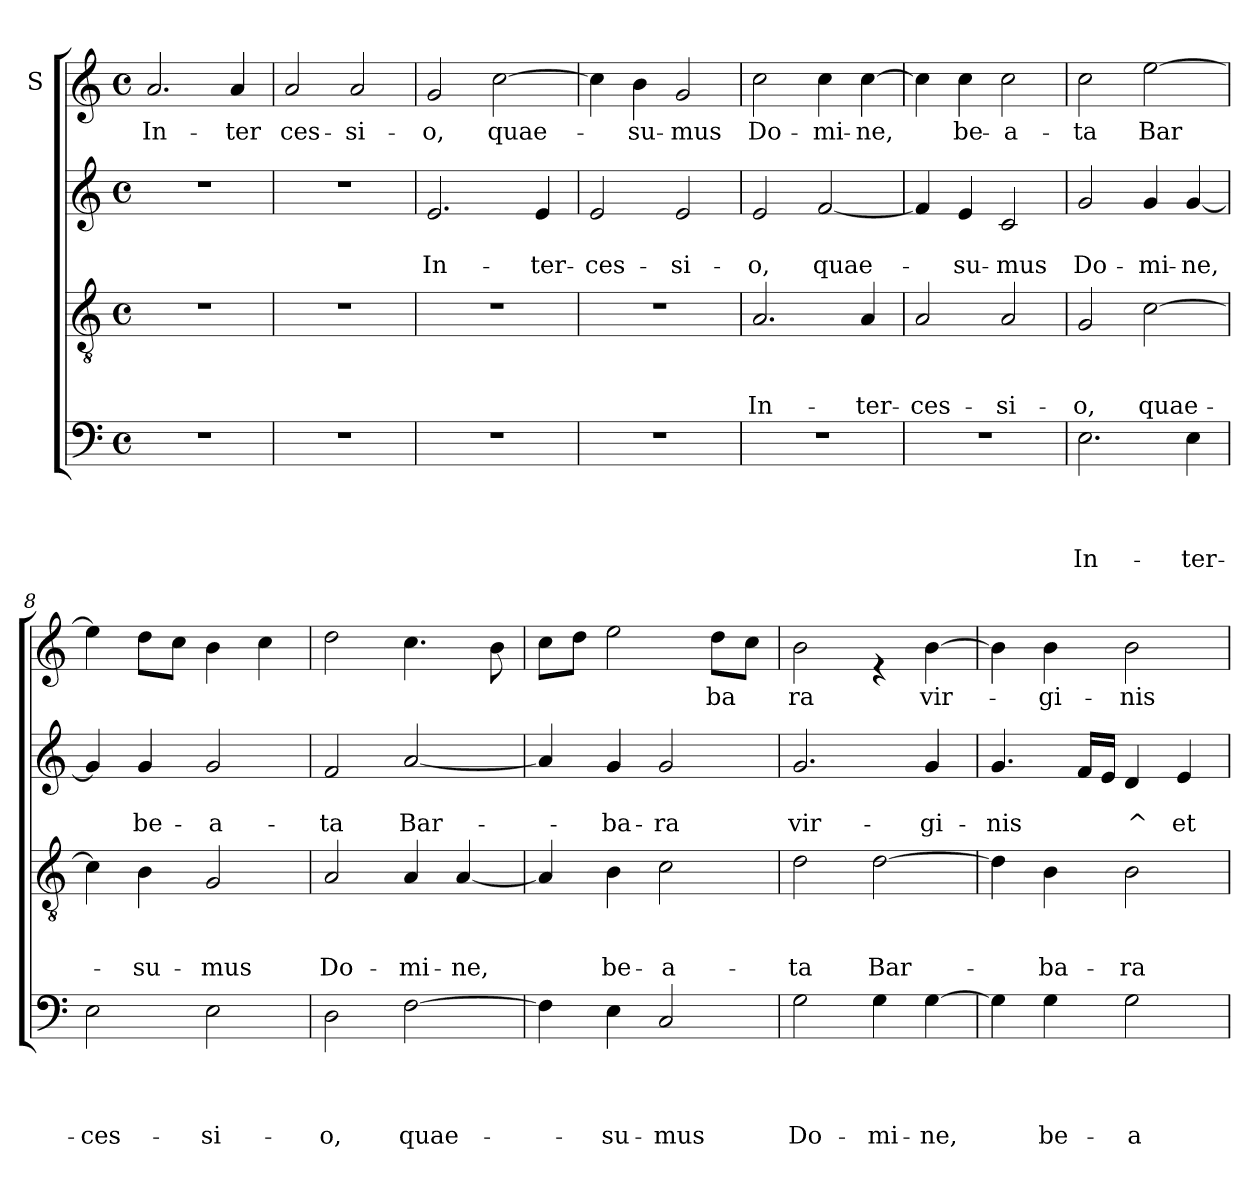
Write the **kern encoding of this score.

**kern	**text	**text	**text	**text	**kern	**text	**text	**text	**kern	**text	**text	**kern	**text
*part4	*part4	*part4	*part4	*part4	*part3	*part3	*part3	*part3	*part2	*part2	*part2	*part1	*part1
*staff4	*staff4	*staff4	*staff4	*staff4	*staff3	*staff3	*staff3	*staff3	*staff2	*staff2	*staff2	*staff1	*staff1
*	*	*	*	*	*	*	*	*	*	*	*	*I"S	*
*clefF4	*	*	*	*	*clefGv2	*	*	*	*clefG2	*	*	*clefG2	*
*k[]	*	*	*	*	*k[]	*	*	*	*k[]	*	*	*k[]	*
*C:	*	*	*	*	*C:	*	*	*	*C:	*	*	*C:	*
*M4/4	*	*	*	*	*M4/4	*	*	*	*M4/4	*	*	*M4/4	*
*met(c)	*	*	*	*	*met(c)	*	*	*	*met(c)	*	*	*met(c)	*
=1	=1	=1	=1	=1	=1	=1	=1	=1	=1	=1	=1	=1	=1
!	!	!	!	!	!	!	!	!	!	!	!	!	!LO:LY:b
1r	.	.	.	.	1r	.	.	.	1r	.	.	2.a/	In-
!	!	!	!	!	!	!	!	!	!	!	!	!	!LO:LY:b
.	.	.	.	.	.	.	.	.	.	.	.	4a/	-ter
=2	=2	=2	=2	=2	=2	=2	=2	=2	=2	=2	=2	=2	=2
!	!	!	!	!	!	!	!	!	!	!	!	!	!LO:LY:b
1r	.	.	.	.	1r	.	.	.	1r	.	.	2a/	ces-
!	!	!	!	!	!	!	!	!	!	!	!	!	!LO:LY:b
.	.	.	.	.	.	.	.	.	.	.	.	2a/	-si-
=3	=3	=3	=3	=3	=3	=3	=3	=3	=3	=3	=3	=3	=3
!	!	!	!	!	!	!	!	!	!	!	!LO:LY:b	!	!LO:LY:b
1r	.	.	.	.	1r	.	.	.	2.e/	.	In-	2g/	-o,
!	!	!	!	!	!	!	!	!	!	!	!	!	!LO:LY:b
.	.	.	.	.	.	.	.	.	.	.	.	[>2cc\	quae-
!	!	!	!	!	!	!	!	!	!	!	!LO:LY:b	!	!
.	.	.	.	.	.	.	.	.	4e/	.	-ter-	.	.
=4	=4	=4	=4	=4	=4	=4	=4	=4	=4	=4	=4	=4	=4
!	!	!	!	!	!	!	!	!	!	!	!LO:LY:b	!	!
1r	.	.	.	.	1r	.	.	.	2e/	.	-ces-	4cc\]	.
!	!	!	!	!	!	!	!	!	!	!	!	!	!LO:LY:b
.	.	.	.	.	.	.	.	.	.	.	.	4b\	-su-
!	!	!	!	!	!	!	!	!	!	!	!LO:LY:b	!	!LO:LY:b
.	.	.	.	.	.	.	.	.	2e/	.	-si-	2g/	-mus
=5	=5	=5	=5	=5	=5	=5	=5	=5	=5	=5	=5	=5	=5
!	!	!	!	!	!	!	!	!LO:LY:b	!	!	!LO:LY:b	!	!LO:LY:b
1r	.	.	.	.	2.A/	.	.	In-	2e/	.	-o,	2cc\	Do-
!	!	!	!	!	!	!	!	!	!	!	!LO:LY:b	!	!LO:LY:b
.	.	.	.	.	.	.	.	.	[<2f/	.	quae-	4cc\	-mi-
!	!	!	!	!	!	!	!	!LO:LY:b	!	!	!	!	!LO:LY:b
.	.	.	.	.	4A/	.	.	-ter-	.	.	.	[>4cc\	-ne,
=6	=6	=6	=6	=6	=6	=6	=6	=6	=6	=6	=6	=6	=6
!	!	!	!	!	!	!	!	!LO:LY:b	!	!	!	!	!
1r	.	.	.	.	2A/	.	.	-ces-	4f/]	.	.	4cc\]	.
!	!	!	!	!	!	!	!	!	!	!	!LO:LY:b	!	!LO:LY:b
.	.	.	.	.	.	.	.	.	4e/	.	-su-	4cc\	be-
!	!	!	!	!	!	!	!	!LO:LY:b	!	!	!LO:LY:b	!	!LO:LY:b
.	.	.	.	.	2A/	.	.	-si-	2c/	.	-mus	2cc\	-a-
!!LO:LB:g=z
=7	=7	=7	=7	=7	=7	=7	=7	=7	=7	=7	=7	=7	=7
!	!	!	!	!LO:LY:b	!	!	!	!LO:LY:b	!	!	!LO:LY:b	!	!LO:LY:b
2.E\	.	.	.	In-	2G/	.	.	-o,	2g/	.	Do-	2cc\	-ta
!	!	!	!	!	!	!	!	!LO:LY:b	!	!	!LO:LY:b	!	!LO:LY:b
.	.	.	.	.	[>2c\	.	.	quae-	4g/	.	-mi-	[>2ee\	Bar
!	!	!	!	!LO:LY:b	!	!	!	!	!	!	!LO:LY:b	!	!
4E\	.	.	.	-ter-	.	.	.	.	[<4g/	.	-ne,	.	.
=8	=8	=8	=8	=8	=8	=8	=8	=8	=8	=8	=8	=8	=8
!	!	!	!	!LO:LY:b	!	!	!	!	!	!	!	!	!
2E\	.	.	.	-ces-	4c\]	.	.	.	4g/]	.	.	4ee\]	.
!	!	!	!	!	!	!	!	!LO:LY:b	!	!	!LO:LY:b	!	!
.	.	.	.	.	4B\	.	.	-su-	4g/	.	be-	8dd\L	.
.	.	.	.	.	.	.	.	.	.	.	.	8cc\J	.
!	!	!	!	!LO:LY:b	!	!	!	!LO:LY:b	!	!	!LO:LY:b	!	!
2E\	.	.	.	-si-	2G/	.	.	-mus	2g/	.	-a-	4b\	.
.	.	.	.	.	.	.	.	.	.	.	.	4cc\	.
=9	=9	=9	=9	=9	=9	=9	=9	=9	=9	=9	=9	=9	=9
!	!	!	!	!LO:LY:b	!	!	!	!LO:LY:b	!	!	!LO:LY:b	!	!
2D\	.	.	.	-o,	2A/	.	.	Do-	2f/	.	-ta	2dd\	.
!	!	!	!	!LO:LY:b	!	!	!	!LO:LY:b	!	!	!LO:LY:b	!	!
[>2F\	.	.	.	quae-	4A/	.	.	-mi-	[<2a/	.	Bar-	4.cc\	.
!	!	!	!	!	!	!	!	!LO:LY:b	!	!	!	!	!
.	.	.	.	.	[<4A/	.	.	-ne,	.	.	.	.	.
.	.	.	.	.	.	.	.	.	.	.	.	8b\	.
=10	=10	=10	=10	=10	=10	=10	=10	=10	=10	=10	=10	=10	=10
4F\]	.	.	.	.	4A/]	.	.	.	4a/]	.	.	8cc\L	.
.	.	.	.	.	.	.	.	.	.	.	.	8dd\J	.
!	!	!	!	!LO:LY:b	!	!	!	!LO:LY:b	!	!	!LO:LY:b	!	!
4E\	.	.	.	-su-	4B\	.	.	be-	4g/	.	-ba-	2ee\	.
!	!	!	!	!LO:LY:b	!	!	!	!LO:LY:b	!	!	!LO:LY:b	!	!
2C/	.	.	.	-mus	2c\	.	.	-a-	2g/	.	-ra	.	.
!	!	!	!	!	!	!	!	!	!	!	!	!	!LO:LY:b
.	.	.	.	.	.	.	.	.	.	.	.	8dd\L	ba
.	.	.	.	.	.	.	.	.	.	.	.	8cc\J	.
!!LO:LB:g=z
=11	=11	=11	=11	=11	=11	=11	=11	=11	=11	=11	=11	=11	=11
!	!	!	!	!LO:LY:b	!	!	!	!LO:LY:b	!	!	!LO:LY:b	!	!LO:LY:b
2G\	.	.	.	Do-	2d\	.	.	-ta	2.g/	.	vir-	2b\	ra
!	!	!	!	!LO:LY:b	!	!	!	!LO:LY:b	!	!	!	!	!
4G\	.	.	.	-mi-	[>2d\	.	.	Bar-	.	.	.	4re	.
!	!	!	!	!LO:LY:b	!	!	!	!	!	!	!LO:LY:b	!	!LO:LY:b
[>4G\	.	.	.	-ne,	.	.	.	.	4g/	.	-gi-	[>4b\	vir-
=12	=12	=12	=12	=12	=12	=12	=12	=12	=12	=12	=12	=12	=12
!	!	!	!	!	!	!	!	!	!	!	!LO:LY:b	!	!
4G\]	.	.	.	.	4d\]	.	.	.	4.g/	.	-nis	4b\]	.
!	!	!	!	!LO:LY:b	!	!	!	!LO:LY:b	!	!	!	!	!LO:LY:b
4G\	.	.	.	be-	4B\	.	.	-ba-	.	.	.	4b\	-gi-
.	.	.	.	.	.	.	.	.	16f/LL	.	.	.	.
.	.	.	.	.	.	.	.	.	16e/JJ	.	.	.	.
!	!	!	!	!LO:LY:b	!	!	!	!LO:LY:b	!	!	!LO:LY:b	!	!LO:LY:b
2G\	.	.	.	-a-	2B\	.	.	-ra	4d/	.	^	2b\	-nis
!	!	!	!	!	!	!	!	!	!	!	!LO:LY:b	!	!
.	.	.	.	.	.	.	.	.	4e/	.	et	.	.
=	=	=	=	=	=	=	=	=	=	=	=	=	=
*-	*-	*-	*-	*-	*-	*-	*-	*-	*-	*-	*-	*-	*-
